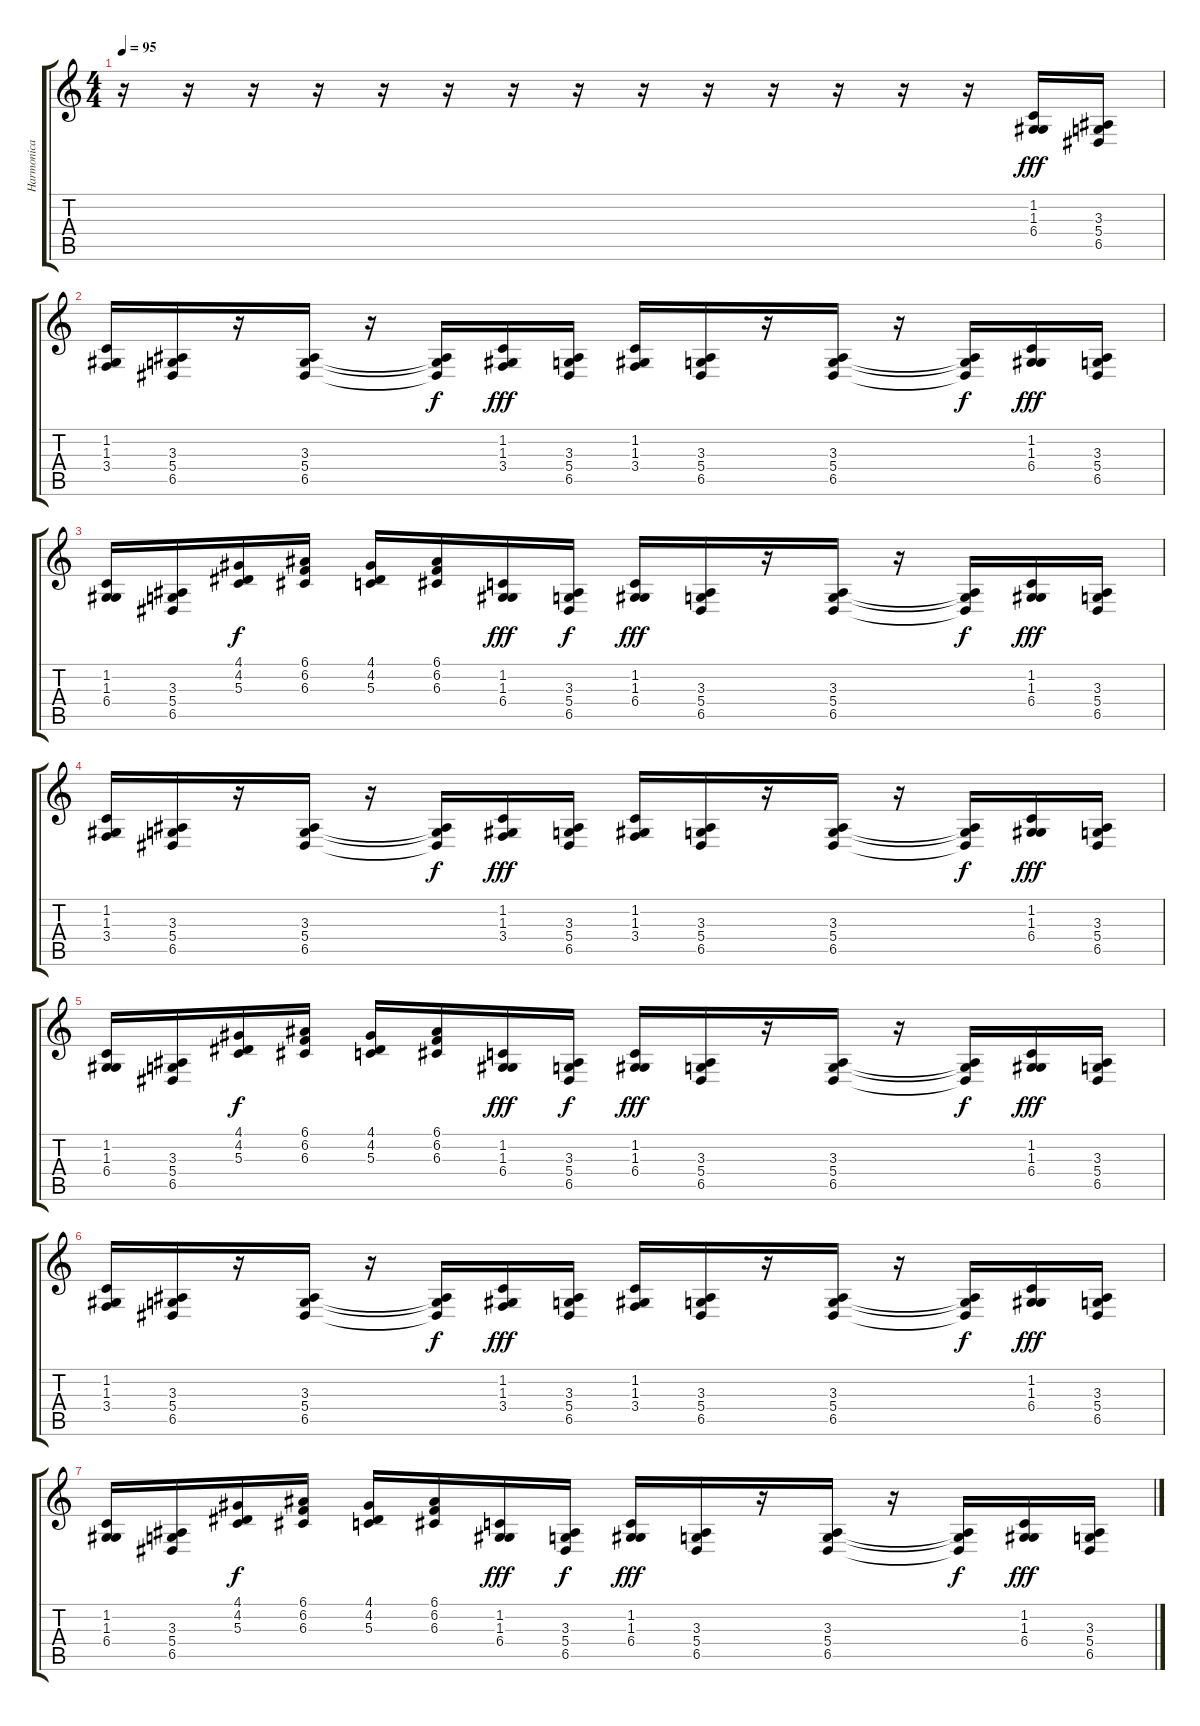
\track ("Harmonica" "Harmonica") {instrument harmonica}
\staff {score tabs}
\tuning (E4 B3 G3 D3 A2 E2) {hide}
\ts (4 4)
\tempo 95
\clef g2
\ks c
r.16{dy fff} r.16 r.16 r.16 r.16 r.16 r.16 r.16 r.16 r.16 r.16 r.16 r.16 r.16 (1.2 1.3 6.4).16 (3.3 5.4 6.5).16 |
(1.2 1.3 3.4).16 (3.3 5.4 6.5).16 r.16 (3.3 5.4 6.5).16 r.16 (3.3{t} 5.4{t} 6.5{t}).16{dy f} (1.2 1.3 3.4).16{dy fff} (3.3 5.4 6.5).16 (1.2 1.3 3.4).16 (3.3 5.4 6.5).16 r.16 (3.3 5.4 6.5).16 r.16 (3.3{t} 5.4{t} 6.5{t}).16{dy f} (1.2 1.3 6.4).16{dy fff} (3.3 5.4 6.5).16 |
(1.2 1.3 6.4).16 (3.3 5.4 6.5).16 (4.1 4.2 5.3).16{dy f} (6.1 6.2 6.3).16 (4.1 4.2 5.3).16 (6.1 6.2 6.3).16 (1.2 1.3 6.4).16{dy fff} (3.3 5.4 6.5).16{dy f} (1.2 1.3 6.4).16{dy fff} (3.3 5.4 6.5).16 r.16 (3.3 5.4 6.5).16 r.16 (3.3{t} 5.4{t} 6.5{t}).16{dy f} (1.2 1.3 6.4).16{dy fff} (3.3 5.4 6.5).16 |
(1.2 1.3 3.4).16 (3.3 5.4 6.5).16 r.16 (3.3 5.4 6.5).16 r.16 (3.3{t} 5.4{t} 6.5{t}).16{dy f} (1.2 1.3 3.4).16{dy fff} (3.3 5.4 6.5).16 (1.2 1.3 3.4).16 (3.3 5.4 6.5).16 r.16 (3.3 5.4 6.5).16 r.16 (3.3{t} 5.4{t} 6.5{t}).16{dy f} (1.2 1.3 6.4).16{dy fff} (3.3 5.4 6.5).16 |
(1.2 1.3 6.4).16 (3.3 5.4 6.5).16 (4.1 4.2 5.3).16{dy f} (6.1 6.2 6.3).16 (4.1 4.2 5.3).16 (6.1 6.2 6.3).16 (1.2 1.3 6.4).16{dy fff} (3.3 5.4 6.5).16{dy f} (1.2 1.3 6.4).16{dy fff} (3.3 5.4 6.5).16 r.16 (3.3 5.4 6.5).16 r.16 (3.3{t} 5.4{t} 6.5{t}).16{dy f} (1.2 1.3 6.4).16{dy fff} (3.3 5.4 6.5).16 |
(1.2 1.3 3.4).16 (3.3 5.4 6.5).16 r.16 (3.3 5.4 6.5).16 r.16 (3.3{t} 5.4{t} 6.5{t}).16{dy f} (1.2 1.3 3.4).16{dy fff} (3.3 5.4 6.5).16 (1.2 1.3 3.4).16 (3.3 5.4 6.5).16 r.16 (3.3 5.4 6.5).16 r.16 (3.3{t} 5.4{t} 6.5{t}).16{dy f} (1.2 1.3 6.4).16{dy fff} (3.3 5.4 6.5).16 |
(1.2 1.3 6.4).16 (3.3 5.4 6.5).16 (4.1 4.2 5.3).16{dy f} (6.1 6.2 6.3).16 (4.1 4.2 5.3).16 (6.1 6.2 6.3).16 (1.2 1.3 6.4).16{dy fff} (3.3 5.4 6.5).16{dy f} (1.2 1.3 6.4).16{dy fff} (3.3 5.4 6.5).16 r.16 (3.3 5.4 6.5).16 r.16 (3.3{t} 5.4{t} 6.5{t}).16{dy f} (1.2 1.3 6.4).16{dy fff} (3.3 5.4 6.5).16
